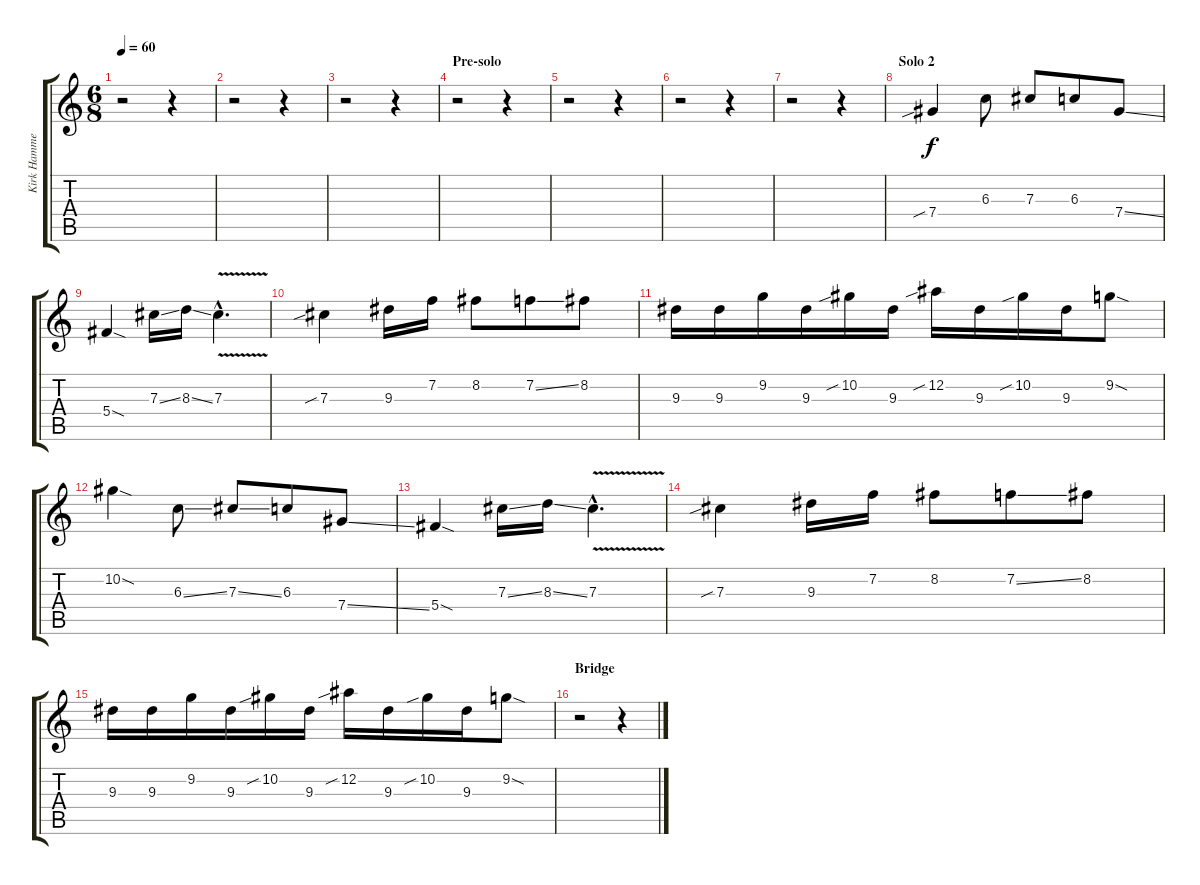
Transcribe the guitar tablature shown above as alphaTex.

\track ("Kirk Hammett Solo" "Kirk Hamme") {instrument overdrivenguitar}
\staff {score tabs}
\tuning (Eb4 Bb3 Gb3 Db3 Ab2 Eb2) {hide}
\ts (6 8)
\tempo 60
\clef g2
\ks c
r.2{dy f} r.4 |
r.2 r.4 |
r.2 r.4 |
\section ("" "Pre-solo")
r.2 r.4 |
r.2 r.4 |
r.2 r.4 |
r.2 r.4 |
\section ("" "Solo 2")
7.4{sib}.4{volume 16 balance 8 instrument overdrivenguitar} 6.3.8 7.3.8 6.3.8 7.4{ss}.8 |
5.4{sod}.4 7.3{ss}.16 8.3{ss}.16 7.3{v hac}.4{d} |
7.3{sib}.4 9.3.16 7.2.16 8.2.8 7.2{ss}.8 8.2.8 |
9.3.16 9.3.16 9.2.16 9.3.16 10.2{sib}.16 9.3.16 12.2{sib}.16 9.3.16 10.2{sib}.16 9.3.16 9.2{sod}.8 |
10.2{sod}.4 6.3{ss}.8 7.3{ss}.8 6.3.8 7.4{ss}.8 |
5.4{sod}.4 7.3{ss}.16 8.3{ss}.16 7.3{v hac}.4{d} |
7.3{sib}.4 9.3.16 7.2.16 8.2.8 7.2{ss}.8 8.2.8 |
9.3.16 9.3.16 9.2.16 9.3.16 10.2{sib}.16 9.3.16 12.2{sib}.16 9.3.16 10.2{sib}.16 9.3.16 9.2{sod}.8 |
\section ("" "Bridge")
r.2 r.4
